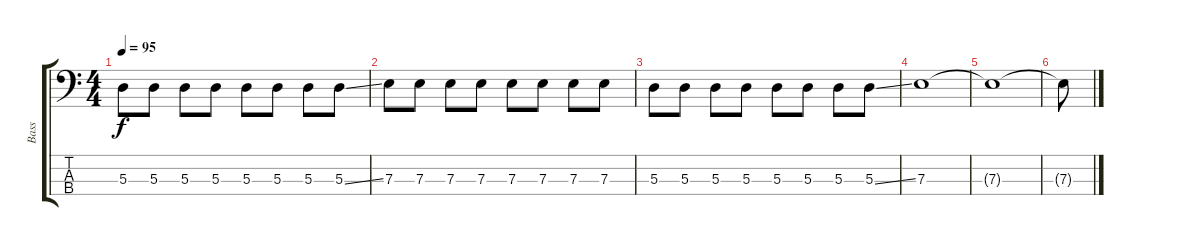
\track ("Bass" "Bass") {instrument electricbassfinger}
\staff {score tabs}
\tuning (G2 D2 A1 E1) {hide}
\ts (4 4)
\tempo 95
\clef f4
\ks c
5.3.8{dy f} 5.3.8 5.3.8 5.3.8 5.3.8 5.3.8 5.3.8 5.3{ss}.8 |
7.3.8 7.3.8 7.3.8 7.3.8 7.3.8 7.3.8 7.3.8 7.3.8 |
5.3.8 5.3.8 5.3.8 5.3.8 5.3.8 5.3.8 5.3.8 5.3{ss}.8 |
7.3.1 |
7.3{t}.1 |
7.3{t}.8
